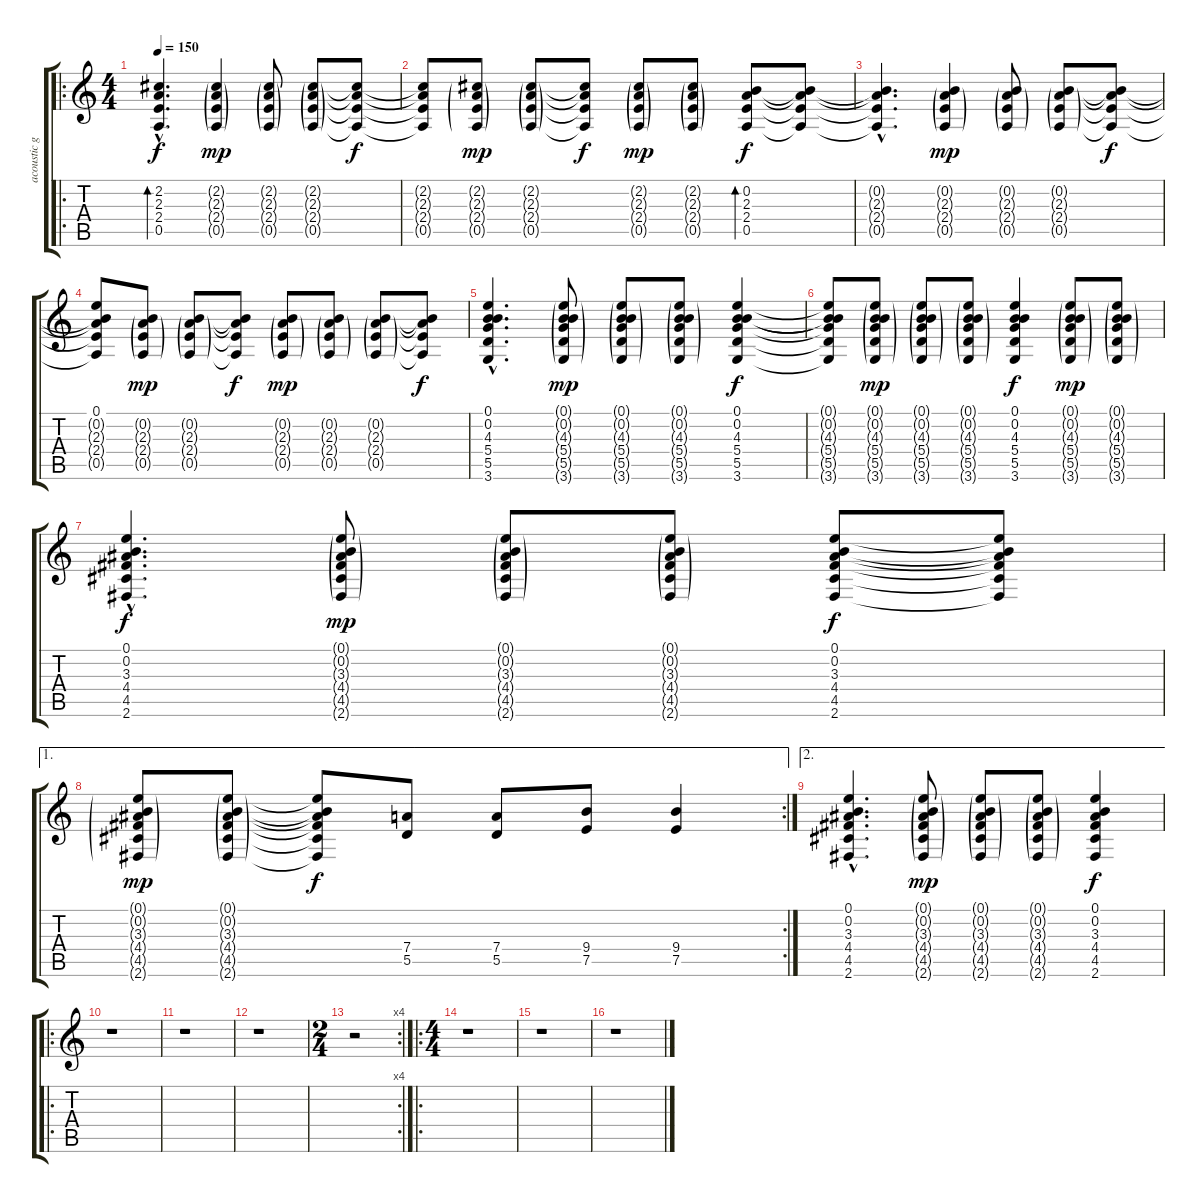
\track ("acoustic guitar" "acoustic g") {instrument acousticguitarsteel}
\staff {score tabs}
\tuning (E4 B3 G3 D3 A2 E2) {hide}
\ro
\ts (4 4)
\tempo 150
\clef g2
\ks c
(2.2{hac} 2.3{hac} 2.4{hac} 0.5{hac}).4{d bd 120 dy f} (2.2{g} 2.3{g} 2.4{g} 0.5{g}).4{dy mp} (2.2{g} 2.3{g} 2.4{g} 0.5{g}).8 (2.2{g} 2.3{g} 2.4{g} 0.5{g}).8 (2.2{t} 2.3{t} 2.4{t} 0.5{t}).8{dy f} |
(2.2{t} 2.3{t} 2.4{t} 0.5{t}).8 (2.2{g} 2.3{g} 2.4{g} 0.5{g}).8{dy mp} (2.2{g} 2.3{g} 2.4{g} 0.5{g}).8 (2.2{t} 2.3{t} 2.4{t} 0.5{t}).8{dy f} (2.2{g} 2.3{g} 2.4{g} 0.5{g}).8{dy mp} (2.2{g} 2.3{g} 2.4{g} 0.5{g}).8 (0.2 2.3 2.4 0.5).8{bd 60 dy f} (0.2{t} 2.3{t} 2.4{t} 0.5{t}).8 |
(0.2{hac t} 2.3{hac t} 2.4{hac t} 0.5{hac t}).4{d} (0.2{g} 2.3{g} 2.4{g} 0.5{g}).4{dy mp} (0.2{g} 2.3{g} 2.4{g} 0.5{g}).8 (0.2{g} 2.3{g} 2.4{g} 0.5{g}).8 (0.2{t} 2.3{t} 2.4{t} 0.5{t}).8{dy f} |
(0.1 0.2{t} 2.3{t} 2.4{t} 0.5{t}).8 (0.2{g} 2.3{g} 2.4{g} 0.5{g}).8{dy mp} (0.2{g} 2.3{g} 2.4{g} 0.5{g}).8 (0.2{t} 2.3{t} 2.4{t} 0.5{t}).8{dy f} (0.2{g} 2.3{g} 2.4{g} 0.5{g}).8{dy mp} (0.2{g} 2.3{g} 2.4{g} 0.5{g}).8 (0.2{g} 2.3{g} 2.4{g} 0.5{g}).8 (0.2{t} 2.3{t} 2.4{t} 0.5{t}).8{dy f} |
(0.1{hac} 0.2{hac} 4.3{hac} 5.4{hac} 5.5{hac} 3.6{hac}).4{d} (0.1{g} 0.2{g} 4.3{g} 5.4{g} 5.5{g} 3.6{g}).8{dy mp} (0.1{g} 0.2{g} 4.3{g} 5.4{g} 5.5{g} 3.6{g}).8 (0.1{g} 0.2{g} 4.3{g} 5.4{g} 5.5{g} 3.6{g}).8 (0.1 0.2 4.3 5.4 5.5 3.6).4{dy f} |
(0.1{t} 0.2{t} 4.3{t} 5.4{t} 5.5{t} 3.6{t}).8 (0.1{g} 0.2{g} 4.3{g} 5.4{g} 5.5{g} 3.6{g}).8{dy mp} (0.1{g} 0.2{g} 4.3{g} 5.4{g} 5.5{g} 3.6{g}).8 (0.1{g} 0.2{g} 4.3{g} 5.4{g} 5.5{g} 3.6{g}).8 (0.1 0.2 4.3 5.4 5.5 3.6).4{dy f} (0.1{g} 0.2{g} 4.3{g} 5.4{g} 5.5{g} 3.6{g}).8{dy mp} (0.1{g} 0.2{g} 4.3{g} 5.4{g} 5.5{g} 3.6{g}).8 |
(0.1{hac} 0.2{hac} 3.3{hac} 4.4{hac} 4.5{hac} 2.6{hac}).4{d dy f} (0.1{g} 0.2{g} 3.3{g} 4.4{g} 4.5{g} 2.6{g}).8{dy mp} (0.1{g} 0.2{g} 3.3{g} 4.4{g} 4.5{g} 2.6{g}).8 (0.1{g} 0.2{g} 3.3{g} 4.4{g} 4.5{g} 2.6{g}).8 (0.1 0.2 3.3 4.4 4.5 2.6).8{dy f} (0.1{t} 0.2{t} 3.3{t} 4.4{t} 4.5{t} 2.6{t}).8 |
\ae 1
\rc 2
(0.1{g} 0.2{g} 3.3{g} 4.4{g} 4.5{g} 2.6{g}).8{dy mp} (0.1{g} 0.2{g} 3.3{g} 4.4{g} 4.5{g} 2.6{g}).8 (0.1{t} 0.2{t} 3.3{t} 4.4{t} 4.5{t} 2.6{t}).8{dy f} (7.4 5.5).8 (7.4 5.5).8 (9.4 7.5).8 (9.4 7.5).4 |
\ae 2
(0.1{hac} 0.2{hac} 3.3{hac} 4.4{hac} 4.5{hac} 2.6{hac}).4{d} (0.1{g} 0.2{g} 3.3{g} 4.4{g} 4.5{g} 2.6{g}).8{dy mp} (0.1{g} 0.2{g} 3.3{g} 4.4{g} 4.5{g} 2.6{g}).8 (0.1{g} 0.2{g} 3.3{g} 4.4{g} 4.5{g} 2.6{g}).8 (0.1 0.2 3.3 4.4 4.5 2.6).4{dy f} |
\ro
r.1 |
r.1 |
r.1 |
\rc 4
\ts (2 4)
r.2 |
\ro
\ts (4 4)
r.1 |
r.1 |
r.1
